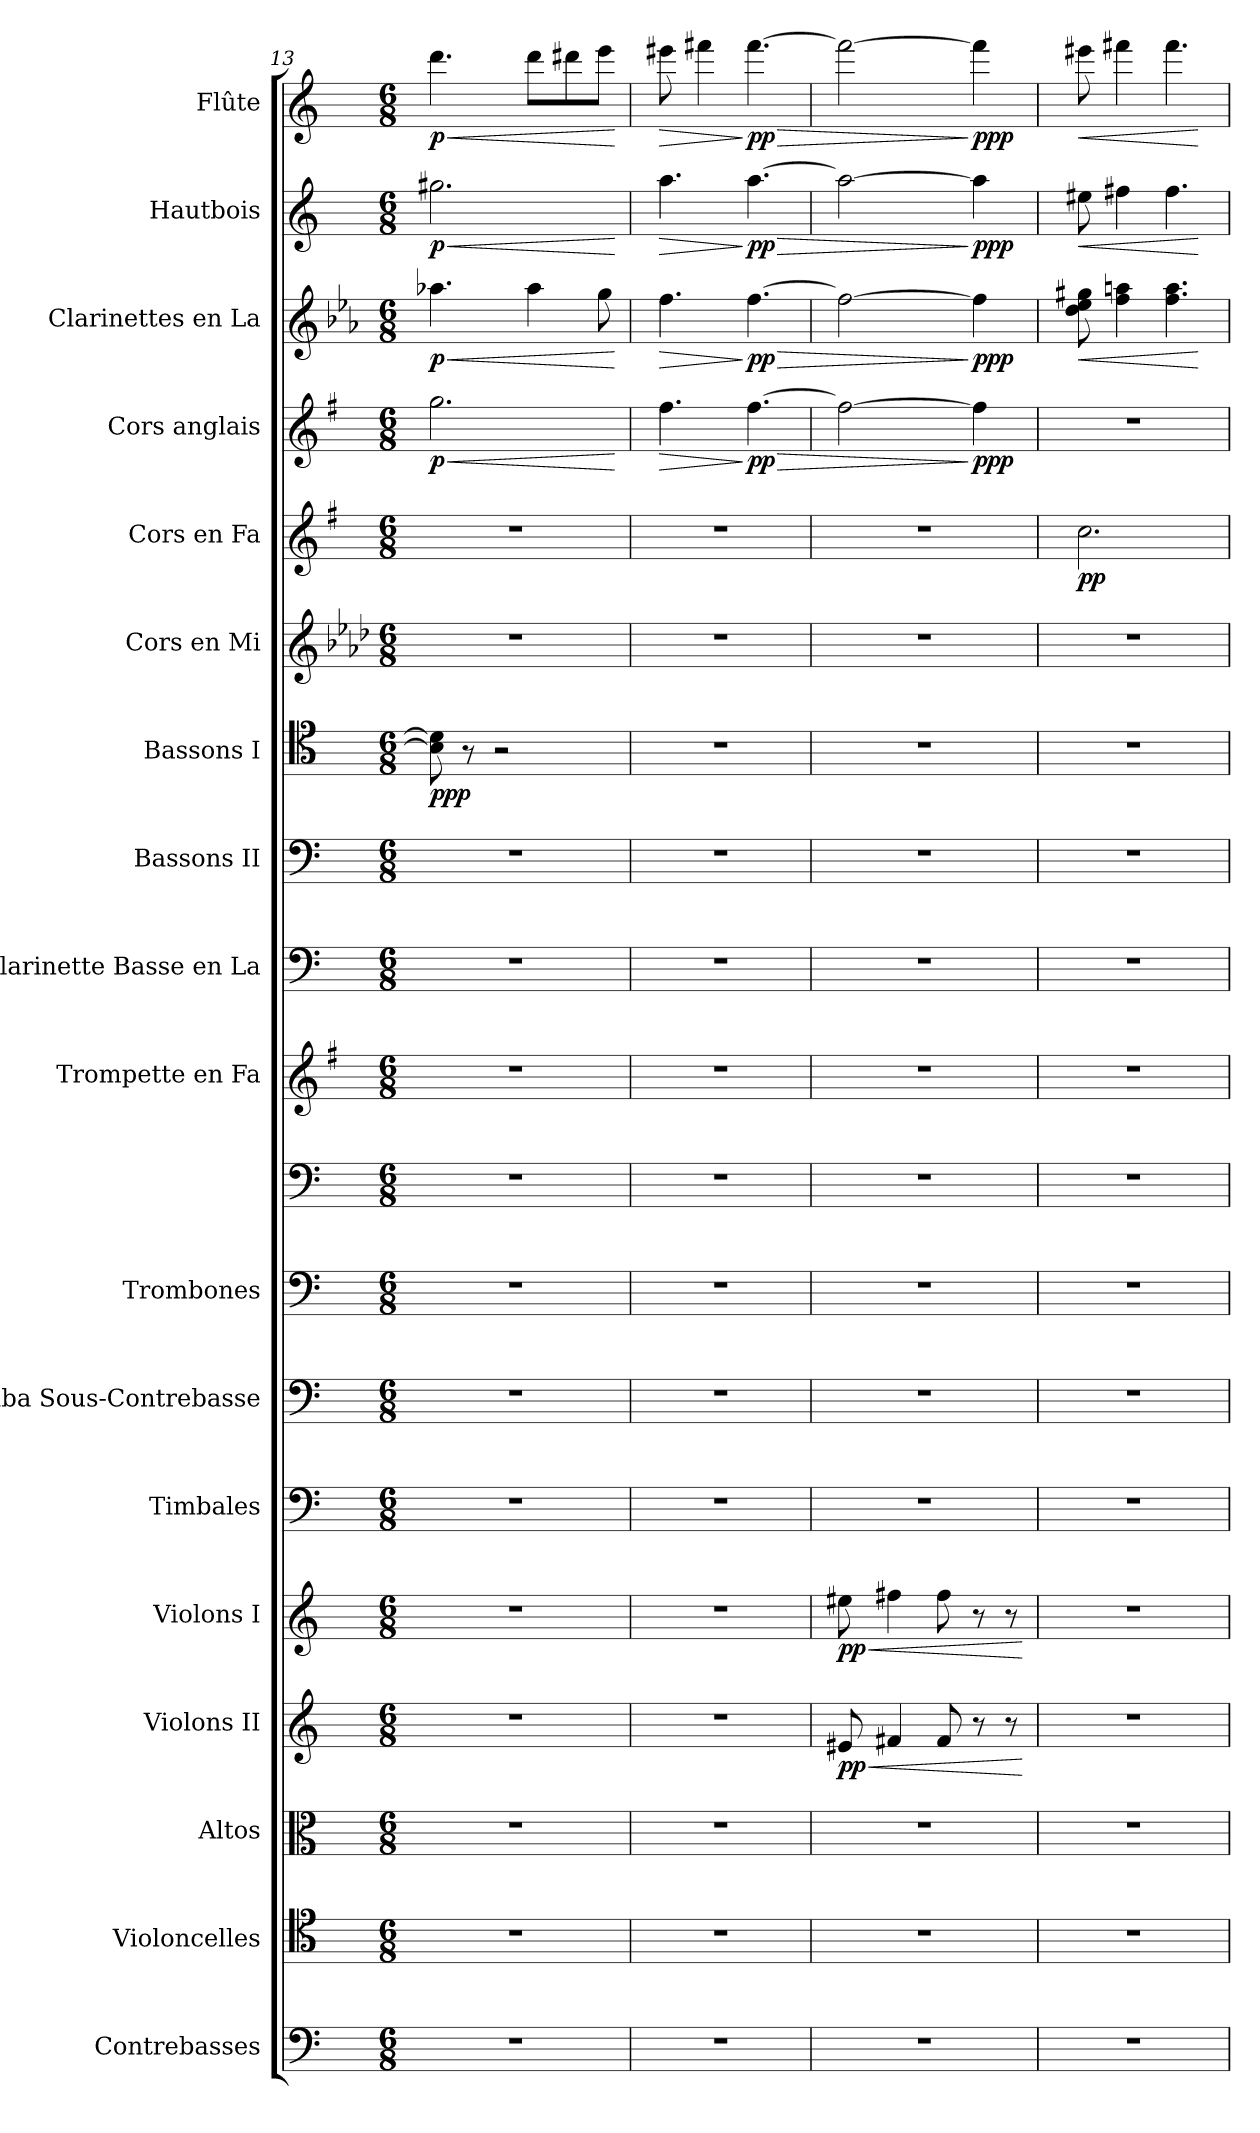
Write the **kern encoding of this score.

**kern	**kern	**kern	**kern	**dynam	**kern	**dynam	**kern	**kern	**kern	**kern	**kern	**kern	**kern	**kern	**dynam	**kern	**kern	**dynam	**kern	**dynam	**kern	**dynam	**kern	**dynam	**kern	**dynam
*part18	*part17	*part16	*part15	*part15	*part14	*part14	*part13	*part12	*part11	*part11	*part10	*part9	*part8	*part7	*part7	*part6	*part5	*part5	*part4	*part4	*part3	*part3	*part2	*part2	*part1	*part1
*staff19	*staff18	*staff17	*staff16	*staff16	*staff15	*staff15	*staff14	*staff13	*staff12	*staff11	*staff10	*staff9	*staff8	*staff7	*staff7	*staff6	*staff5	*staff5	*staff4	*staff4	*staff3	*staff3	*staff2	*staff2	*staff1	*staff1
*I"Contrebasses	*I"Violoncelles	*I"Altos	*I"Violons II	*	*I"Violons I	*	*I"Timbales	*I"Tuba Sous-Contrebasse	*I"Trombones	*	*I"Trompette en Fa	*I"Clarinette Basse en La	*I"Bassons II	*I"Bassons I	*	*I"Cors en Mi	*I"Cors en Fa	*	*I"Cors anglais	*	*I"Clarinettes en La	*	*I"Hautbois	*	*I"Flûte	*
*I'Cbs.	*I'Vlcs	*I'Alt.	*I'Vlns. II	*	*I'Vlns. I	*	*I'Timb.	*I'Tu. SCb.	*I'Tbn.	*	*I'Tromp. Fa	*I'Clar. B. La	*I'Bsn. II	*I'Bsn. I	*	*I'Cors Mi	*I'Cors Fa	*	*I'C. A.	*	*I'Clar. La	*	*I'Htbs.	*	*I'Fl.	*
*clefF4	*clefC4	*clefC3	*clefG2	*	*clefG2	*	*clefF4	*clefF4	*clefF4	*clefF4	*clefG2	*clefF4	*clefF4	*clefC4	*	*clefG2	*clefG2	*	*clefG2	*	*clefG2	*	*clefG2	*	*clefG2	*
*ITrd7c12	*	*	*	*	*	*	*	*	*	*	*ITrd-3c-5	*ITrd9c15	*	*	*	*ITrd5c8	*ITrd4c7	*	*ITrd4c7	*	*ITrd2c3	*	*	*	*	*
*k[]	*k[]	*k[]	*k[]	*	*k[]	*	*k[]	*k[]	*k[]	*k[]	*k[]	*k[]	*k[]	*k[]	*	*k[]	*k[]	*	*k[]	*	*k[]	*	*k[]	*	*k[]	*
*M6/8	*M6/8	*M6/8	*M6/8	*	*M6/8	*	*M6/8	*M6/8	*M6/8	*M6/8	*M6/8	*M6/8	*M6/8	*M6/8	*	*M6/8	*M6/8	*	*M6/8	*	*M6/8	*	*M6/8	*	*M6/8	*
=13	=13	=13	=13	=13	=13	=13	=13	=13	=13	=13	=13	=13	=13	=13	=13	=13	=13	=13	=13	=13	=13	=13	=13	=13	=13	=13
!	!	!	!	!	!	!	!	!	!	!	!	!	!	!	!LO:DY:b	!	!	!	!	!LO:HP:b	!	!LO:HP:b	!	!LO:HP:b	!	!LO:HP:b
!	!	!	!	!	!	!	!	!	!	!	!	!	!	!	!	!	!	!	!	!LO:DY:n=1:b	!	!LO:DY:n=1:b	!	!LO:DY:n=1:b	!	!LO:DY:n=1:b
2.r	2.r	2.r	2.r	.	2.r	.	2.r	2.r	2.r	2.r	2.r	2.r	2.r	8B\] 8d#\]	ppp	2.r	2.r	.	2.cc\	< p	4.ffn\	< p	2.gg#X\	< p	4.ddd\	< p
.	.	.	.	.	.	.	.	.	.	.	.	.	.	8r	.	.	.	.	.	.	.	.	.	.	.	.
.	.	.	.	.	.	.	.	.	.	.	.	.	.	2r	.	.	.	.	.	.	.	.	.	.	.	.
.	.	.	.	.	.	.	.	.	.	.	.	.	.	.	.	.	.	.	.	.	4ff\	.	.	.	8ddd\L	.
.	.	.	.	.	.	.	.	.	.	.	.	.	.	.	.	.	.	.	.	.	.	.	.	.	8ddd#X\	.
.	.	.	.	.	.	.	.	.	.	.	.	.	.	.	.	.	.	.	.	.	8ee\	.	.	.	8eee\J	.
.	.	.	.	.	.	.	.	.	.	.	.	.	.	.	.	.	.	.	.	[	.	[	.	[	.	[
=14	=14	=14	=14	=14	=14	=14	=14	=14	=14	=14	=14	=14	=14	=14	=14	=14	=14	=14	=14	=14	=14	=14	=14	=14	=14	=14
!	!	!	!	!	!	!	!	!	!	!	!	!	!	!	!	!	!	!	!	!LO:HP:b	!	!LO:HP:b	!	!LO:HP:b	!	!LO:HP:b
2.r	2.r	2.r	2.r	.	2.r	.	2.r	2.r	2.r	2.r	2.r	2.r	2.r	2.r	.	2.r	2.r	.	4.b\	>	4.dd\	>	4.aa\	>	8eee#X\	>
.	.	.	.	.	.	.	.	.	.	.	.	.	.	.	.	.	.	.	.	.	.	.	.	.	4fff#X\	.
!	!	!	!	!	!	!	!	!	!	!	!	!	!	!	!	!	!	!	!	!LO:HP:n=1:b	!	!LO:HP:n=1:b	!	!LO:HP:n=1:b	!	!LO:HP:n=1:b
!	!	!	!	!	!	!	!	!	!	!	!	!	!	!	!	!	!	!	!	!LO:DY:n=1:b	!	!LO:DY:n=1:b	!	!LO:DY:n=1:b	!	!LO:DY:n=1:b
.	.	.	.	.	.	.	.	.	.	.	.	.	.	.	.	.	.	.	[4.b\	] > pp	[4.dd\	] > pp	[4.aa\	] > pp	[4.fff#\	] > pp
=15	=15	=15	=15	=15	=15	=15	=15	=15	=15	=15	=15	=15	=15	=15	=15	=15	=15	=15	=15	=15	=15	=15	=15	=15	=15	=15
!	!	!	!	!LO:HP:b	!	!LO:HP:b	!	!	!	!	!	!	!	!	!	!	!	!	!	!	!	!	!	!	!	!
!	!	!	!	!LO:DY:n=1:b	!	!LO:DY:n=1:b	!	!	!	!	!	!	!	!	!	!	!	!	!	!	!	!	!	!	!	!
2.r	2.r	2.r	8e#X/	< pp	8ee#X\	< pp	2.r	2.r	2.r	2.r	2.r	2.r	2.r	2.r	.	2.r	2.r	.	2b\_	.	2dd\_	.	2aa\_	.	2fff#\_	.
.	.	.	4f#X/	.	4ff#X\	.	.	.	.	.	.	.	.	.	.	.	.	.	.	.	.	.	.	.	.	.
.	.	.	8f#/	.	8ff#\	.	.	.	.	.	.	.	.	.	.	.	.	.	.	.	.	.	.	.	.	.
!	!	!	!	!	!	!	!	!	!	!	!	!	!	!	!	!	!	!	!	!LO:DY:n=1:b	!	!LO:DY:n=1:b	!	!LO:DY:n=1:b	!	!LO:DY:n=1:b
.	.	.	8r	.	8r	.	.	.	.	.	.	.	.	.	.	.	.	.	4b\]	] ppp	4dd\]	] ppp	4aa\]	] ppp	4fff#\]	] ppp
.	.	.	8r	.	8r	.	.	.	.	.	.	.	.	.	.	.	.	.	.	.	.	.	.	.	.	.
.	.	.	.	[	.	[	.	.	.	.	.	.	.	.	.	.	.	.	.	.	.	.	.	.	.	.
=16	=16	=16	=16	=16	=16	=16	=16	=16	=16	=16	=16	=16	=16	=16	=16	=16	=16	=16	=16	=16	=16	=16	=16	=16	=16	=16
!	!	!	!	!	!	!	!	!	!	!	!	!	!	!	!	!	!	!LO:DY:b	!	!	!	!LO:HP:b	!	!LO:HP:b	!	!LO:HP:b
2.r	2.r	2.r	2.r	.	2.r	.	2.r	2.r	2.r	2.r	2.r	2.r	2.r	2.r	.	2.r	2.f\	pp	2.r	.	8b\ 8cc\ 8ee#X\	<	8ee#X\	<	8eee#X\	<
.	.	.	.	.	.	.	.	.	.	.	.	.	.	.	.	.	.	.	.	.	4dd\ 4ff#X\	.	4ff#X\	.	4fff#X\	.
.	.	.	.	.	.	.	.	.	.	.	.	.	.	.	.	.	.	.	.	.	4.dd\ 4.ff#\	.	4.ff#\	.	4.fff#\	.
.	.	.	.	.	.	.	.	.	.	.	.	.	.	.	.	.	.	.	.	.	.	[	.	[	.	[
=	=	=	=	=	=	=	=	=	=	=	=	=	=	=	=	=	=	=	=	=	=	=	=	=	=	=
*-	*-	*-	*-	*-	*-	*-	*-	*-	*-	*-	*-	*-	*-	*-	*-	*-	*-	*-	*-	*-	*-	*-	*-	*-	*-	*-
